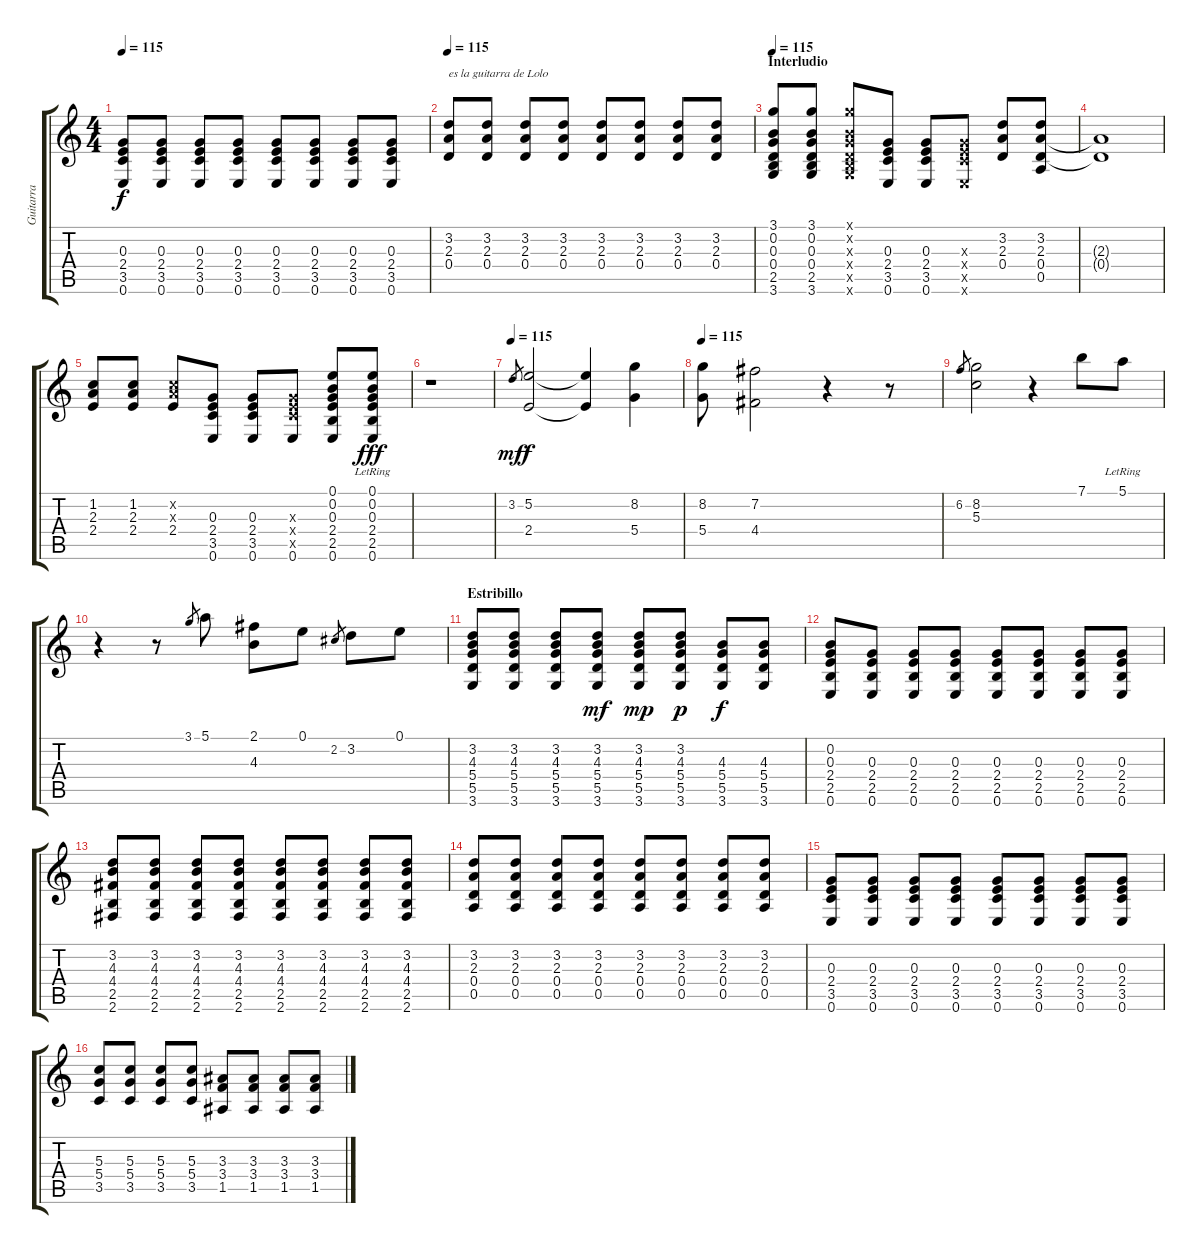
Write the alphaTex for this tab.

\track ("Guitarra" "Guitarra") {instrument overdrivenguitar}
\staff {score tabs}
\tuning (E4 B3 G3 D3 A2 E2) {hide}
\ts (4 4)
\tempo 115
\clef g2
\ks c
(0.3 2.4 3.5 0.6).8{dy f} (0.3 2.4 3.5 0.6).8 (0.3 2.4 3.5 0.6).8 (0.3 2.4 3.5 0.6).8 (0.3 2.4 3.5 0.6).8 (0.3 2.4 3.5 0.6).8 (0.3 2.4 3.5 0.6).8 (0.3 2.4 3.5 0.6).8 |
\tempo 115
(3.2 2.3 0.4).8{txt "es la guitarra de Lolo"} (3.2 2.3 0.4).8 (3.2 2.3 0.4).8 (3.2 2.3 0.4).8 (3.2 2.3 0.4).8 (3.2 2.3 0.4).8 (3.2 2.3 0.4).8 (3.2 2.3 0.4).8 |
\section ("" "Interludio")
\tempo 115
(3.1 0.2 0.3 0.4 2.5 3.6).8 (3.1 0.2 0.3 0.4 2.5 3.6).8 (3.1{x} 0.2{x} 0.3{x} 0.4{x} 2.5{x} 3.6{x}).8 (0.3 2.4 3.5 0.6).8 (0.3 2.4 3.5 0.6).8 (0.3{x} 2.4{x} 3.5{x} 0.6{x}).8 (3.2 2.3 0.4).8 (3.2 2.3 0.4 0.5).8 |
(2.3{t} 0.4{t}).1 |
(1.2 2.3 2.4).8 (1.2 2.3 2.4).8 (1.2{x} 2.3{x} 2.4).8 (0.3 2.4 3.5 0.6).8 (0.3 2.4 3.5 0.6).8 (0.3{x} 2.4{x} 3.5{x} 0.6).8 (0.1 0.2 0.3 2.4 2.5 0.6).8 (0.1 0.2 0.3 2.4{lr} 2.5{lr} 0.6{lr}).8{dy fff} |
r.1 |
\tempo 115
3.2.8{gr dy mf} (5.2 2.4).2{dy f volume 16} (5.2{t} 2.4{t}).4 (8.2 5.4).4{volume 16} |
\tempo 115
(8.2 5.4).8{volume 16} (7.2 4.4).2{volume 14} r.4 r.8 |
6.2.8{gr} (8.2 5.3).2{volume 16} r.4 7.1.8{volume 14} 5.1{lr}.8{volume 14} |
r.4 r.8{volume 12} 3.1.8{gr} 5.1.8{volume 16} (2.1 4.3).8{volume 14} 0.1.8{volume 14} 2.2.8{gr} 3.2.8{volume 14} 0.1.8{volume 14} |
\section ("" "Estribillo")
(3.2 4.3 5.4 5.5 3.6).8 (3.2 4.3 5.4 5.5 3.6).8 (3.2 4.3 5.4 5.5 3.6).8 (3.2 4.3 5.4 5.5 3.6).8{dy mf} (3.2 4.3 5.4 5.5 3.6).8{dy mp} (3.2 4.3 5.4 5.5 3.6).8{dy p} (4.3 5.4 5.5 3.6).8{dy f} (4.3 5.4 5.5 3.6).8 |
(0.2 0.3 2.4 2.5 0.6).8 (0.3 2.4 2.5 0.6).8 (0.3 2.4 2.5 0.6).8 (0.3 2.4 2.5 0.6).8 (0.3 2.4 2.5 0.6).8 (0.3 2.4 2.5 0.6).8 (0.3 2.4 2.5 0.6).8 (0.3 2.4 2.5 0.6).8 |
(3.2 4.3 4.4 2.5 2.6).8 (3.2 4.3 4.4 2.5 2.6).8 (3.2 4.3 4.4 2.5 2.6).8 (3.2 4.3 4.4 2.5 2.6).8 (3.2 4.3 4.4 2.5 2.6).8 (3.2 4.3 4.4 2.5 2.6).8 (3.2 4.3 4.4 2.5 2.6).8 (3.2 4.3 4.4 2.5 2.6).8 |
(3.2 2.3 0.4 0.5).8 (3.2 2.3 0.4 0.5).8 (3.2 2.3 0.4 0.5).8 (3.2 2.3 0.4 0.5).8 (3.2 2.3 0.4 0.5).8 (3.2 2.3 0.4 0.5).8 (3.2 2.3 0.4 0.5).8 (3.2 2.3 0.4 0.5).8 |
(0.3 2.4 3.5 0.6).8 (0.3 2.4 3.5 0.6).8 (0.3 2.4 3.5 0.6).8 (0.3 2.4 3.5 0.6).8 (0.3 2.4 3.5 0.6).8 (0.3 2.4 3.5 0.6).8 (0.3 2.4 3.5 0.6).8 (0.3 2.4 3.5 0.6).8 |
(5.3 5.4 3.5).8 (5.3 5.4 3.5).8 (5.3 5.4 3.5).8 (5.3 5.4 3.5).8 (3.3 3.4 1.5).8 (3.3 3.4 1.5).8 (3.3 3.4 1.5).8 (3.3 3.4 1.5).8
